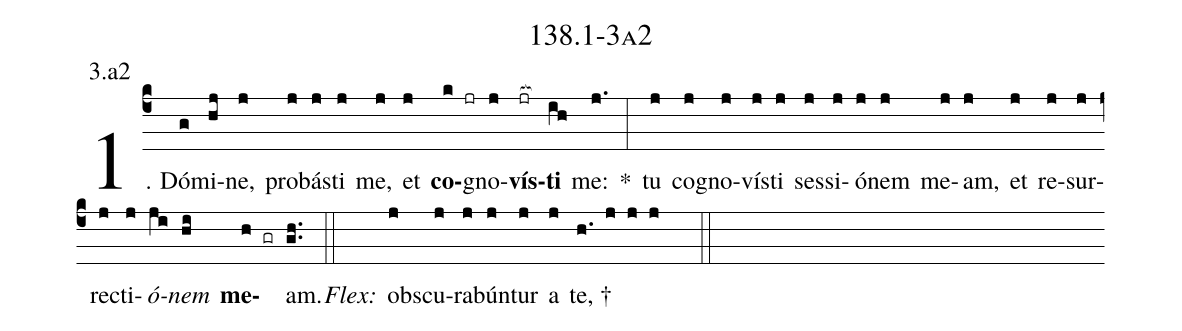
name: 138.1-3a2;
annotation: 3.a2;
%%
(c4)1. Dó(g)mi(hj)ne,(j) pro(j)bás(j)ti(j) me,(j) et(j) <b>co</b>(k jr)gno(j)<b>vís</b>(jr[ocb:1{])<b>ti</b>(ih[ocb:0}]) me:(j.) *(:) tu(j) co(j)gno(j)vís(j)ti(j) ses(j)si(j)ó(j)nem(j) me(j)am,(j) et(j) re(j)sur(j)rec(j)ti(j)<i>ó</i>(ji)<i>nem</i>(hi) <b>me</b>(h gr)am.(gh..) (::)
<i>Flex:</i>()  obs(j)cu(j)ra(j)bún(j)tur(j) a(j) te, †(h. j j j  ::)
